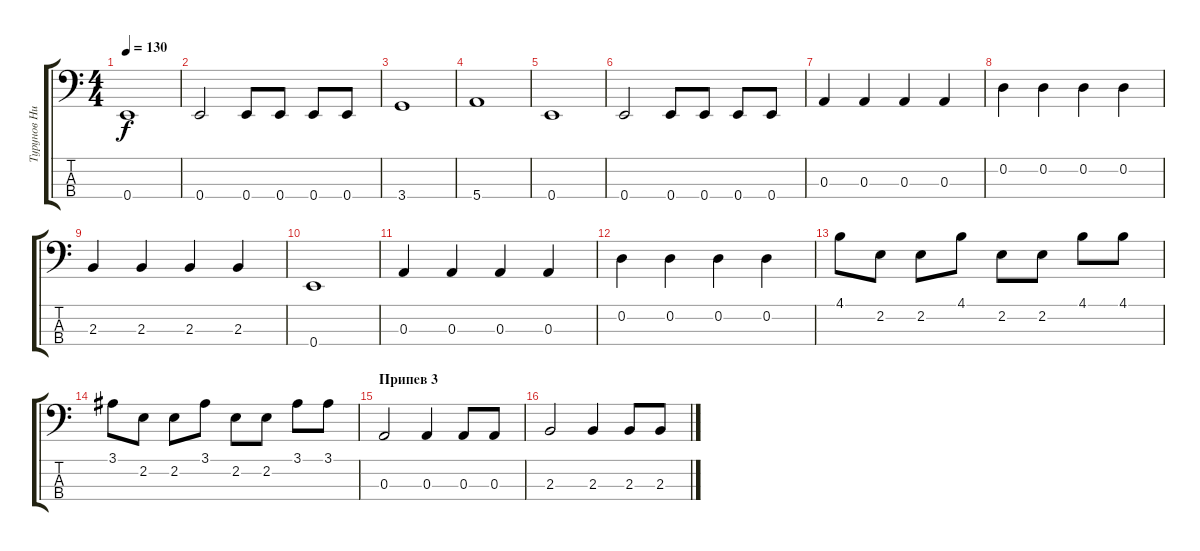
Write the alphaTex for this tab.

\track ("Турунов Николай" "Турунов Ни") {instrument electricbasspick}
\staff {score tabs}
\tuning (G2 D2 A1 E1) {hide}
\ts (4 4)
\tempo 130
\clef f4
\ks c
0.4.1{dy f} |
0.4.2 0.4.8 0.4.8 0.4.8 0.4.8 |
3.4.1 |
5.4.1 |
0.4.1 |
0.4.2 0.4.8 0.4.8 0.4.8 0.4.8 |
0.3.4 0.3.4 0.3.4 0.3.4 |
0.2.4 0.2.4 0.2.4 0.2.4 |
2.3.4 2.3.4 2.3.4 2.3.4 |
0.4.1 |
0.3.4 0.3.4 0.3.4 0.3.4 |
0.2.4 0.2.4 0.2.4 0.2.4 |
4.1.8 2.2.8 2.2.8 4.1.8 2.2.8 2.2.8 4.1.8 4.1.8 |
3.1.8 2.2.8 2.2.8 3.1.8 2.2.8 2.2.8 3.1.8 3.1.8 |
\section ("" "Припев 3")
0.3.2 0.3.4 0.3.8 0.3.8 |
2.3.2 2.3.4 2.3.8 2.3.8
